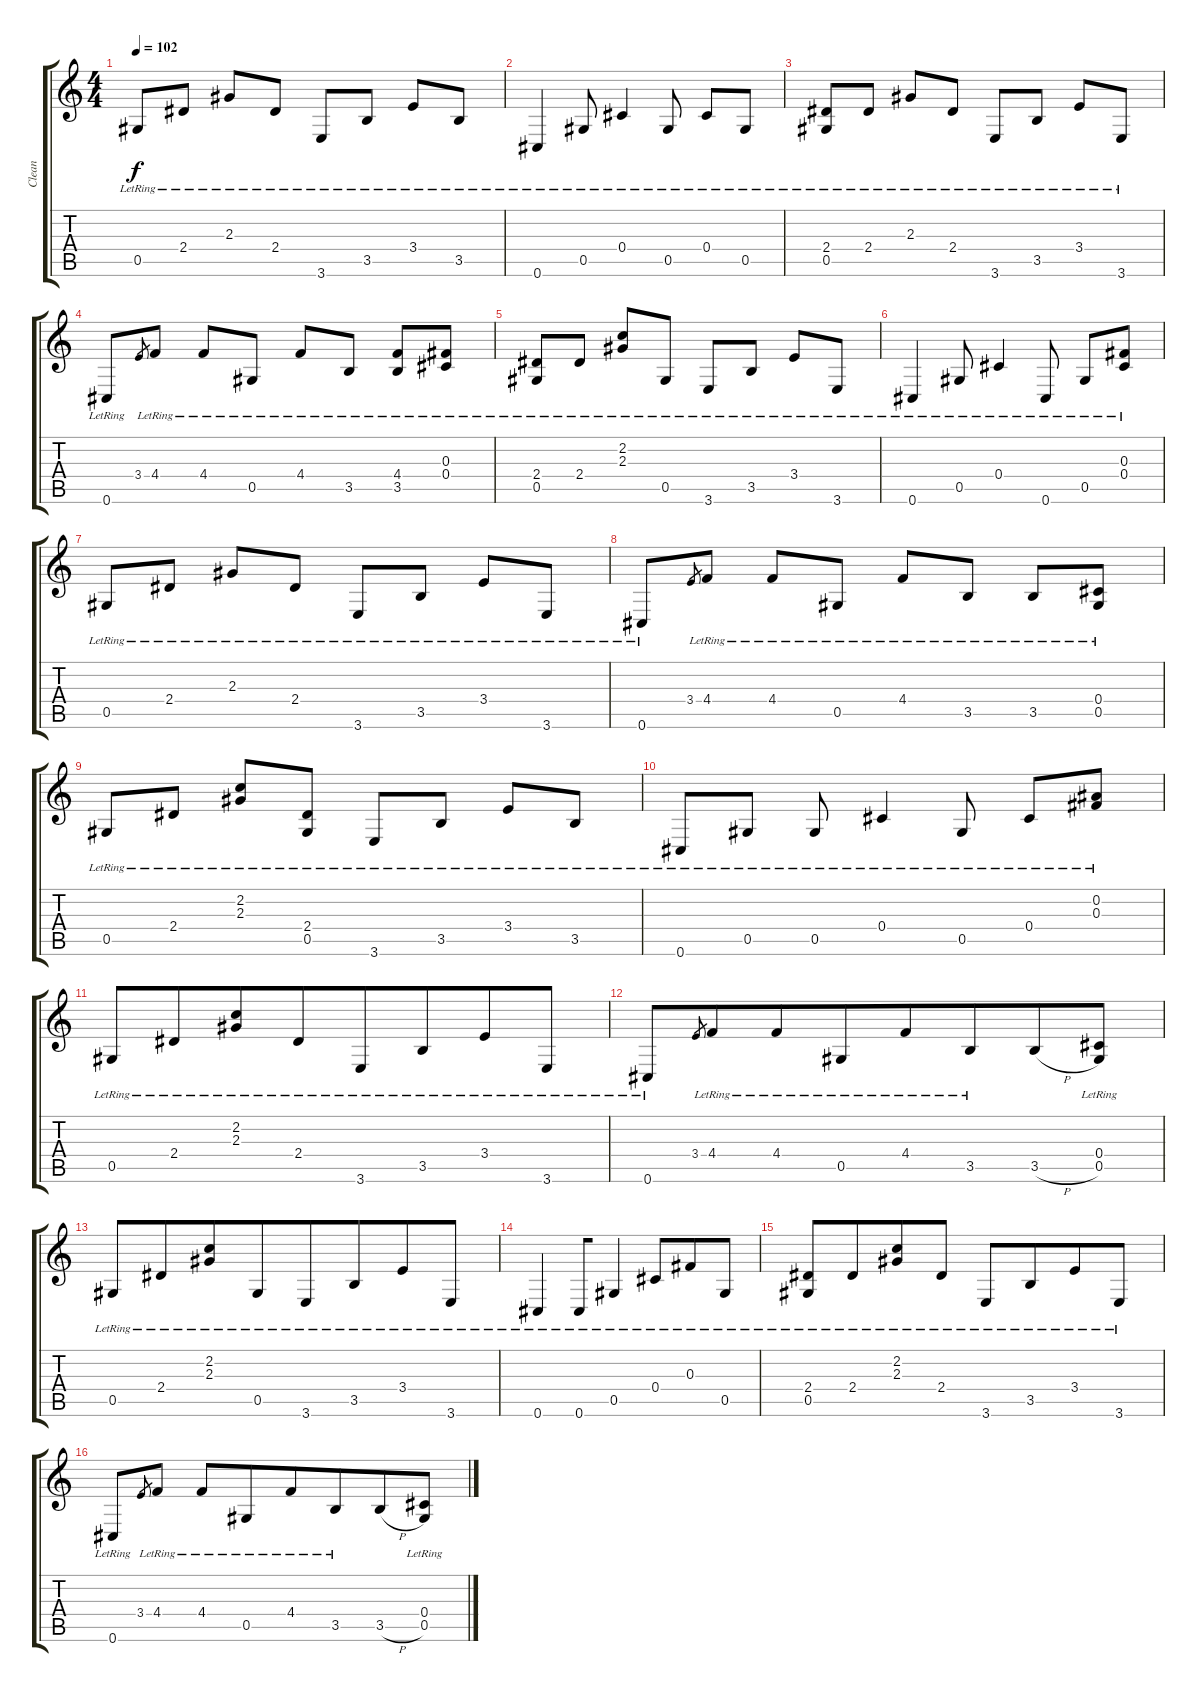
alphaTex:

\track ("Clean" "Clean") {instrument electricguitarclean}
\staff {score tabs}
\tuning (Eb4 Bb3 Gb3 Db3 Ab2 Db2) {hide}
\ts (4 4)
\tempo 102
\clef g2
\ks c
0.5{lr}.8{dy f instrument electricguitarclean} 2.4{lr}.8 2.3{lr}.8 2.4{lr}.8 3.6{lr}.8 3.5{lr}.8 3.4{lr}.8 3.5{lr}.8 |
0.6{lr}.4 0.5{lr}.8 0.4{lr}.4 0.5{lr}.8 0.4{lr}.8 0.5{lr}.8 |
(2.4{lr} 0.5{lr}).8 2.4{lr}.8 2.3{lr}.8 2.4{lr}.8 3.6{lr}.8 3.5{lr}.8 3.4{lr}.8 3.6{lr}.8 |
0.6{lr}.8 3.4.8{gr} 4.4{lr}.8 4.4{lr}.8 0.5{lr}.8 4.4{lr}.8 3.5{lr}.8 (4.4{lr} 3.5{lr}).8 (0.3{lr} 0.4{lr}).8 |
(2.4{lr} 0.5{lr}).8 2.4{lr}.8 (2.2{lr} 2.3{lr}).8 0.5{lr}.8 3.6{lr}.8 3.5{lr}.8 3.4{lr}.8 3.6{lr}.8 |
0.6{lr}.4 0.5{lr}.8 0.4{lr}.4 0.6{lr}.8 0.5{lr}.8 (0.3{lr} 0.4{lr}).8 |
0.5{lr}.8 2.4{lr}.8 2.3{lr}.8 2.4{lr}.8 3.6{lr}.8 3.5{lr}.8 3.4{lr}.8 3.6{lr}.8 |
0.6{lr}.8 3.4.8{gr} 4.4{lr}.8 4.4{lr}.8 0.5{lr}.8 4.4{lr}.8 3.5{lr}.8 3.5{lr}.8 (0.4{lr} 0.5{lr}).8 |
0.5{lr}.8 2.4{lr}.8 (2.2{lr} 2.3{lr}).8 (2.4{lr} 0.5{lr}).8 3.6{lr}.8 3.5{lr}.8 3.4{lr}.8 3.5{lr}.8 |
0.6{lr}.8 0.5{lr}.8 0.5{lr}.8 0.4{lr}.4 0.5{lr}.8 0.4{lr}.8 (0.2{lr} 0.3{lr}).8 |
0.5{lr}.8{beam merge} 2.4{lr}.8{beam merge} (2.2{lr} 2.3{lr}).8{beam merge} 2.4{lr}.8{beam merge} 3.6{lr}.8{beam merge} 3.5{lr}.8{beam merge} 3.4{lr}.8{beam merge} 3.6{lr}.8 |
0.6{lr}.8 3.4.8{gr beam merge} 4.4{lr}.8{beam merge} 4.4{lr}.8{beam merge} 0.5{lr}.8{beam merge} 4.4{lr}.8{beam merge} 3.5{lr}.8{beam merge} 3.5{h}.8{beam merge} (0.4{lr} 0.5{lr}).8 |
0.5{lr}.8{beam merge} 2.4{lr}.8{beam merge} (2.2{lr} 2.3{lr}).8{beam merge} 0.5{lr}.8{beam merge} 3.6{lr}.8{beam merge} 3.5{lr}.8{beam merge} 3.4{lr}.8{beam merge} 3.6{lr}.8 |
0.6{lr}.4 0.6{lr}.8{beam merge} 0.5{lr}.4{beam merge} 0.4{lr}.8{beam merge} 0.3{lr}.8 0.5{lr}.8 |
(2.4{lr} 0.5{lr}).8{beam merge} 2.4{lr}.8{beam merge} (2.2{lr} 2.3{lr}).8{beam merge} 2.4{lr}.8 3.6{lr}.8{beam merge} 3.5{lr}.8{beam merge} 3.4{lr}.8{beam merge} 3.6{lr}.8 |
0.6{lr}.8 3.4.8{gr beam merge} 4.4{lr}.8 4.4{lr}.8{beam merge} 0.5{lr}.8{beam merge} 4.4{lr}.8 3.5{lr}.8{beam merge} 3.5{h}.8{beam merge} (0.4{lr} 0.5{lr}).8
